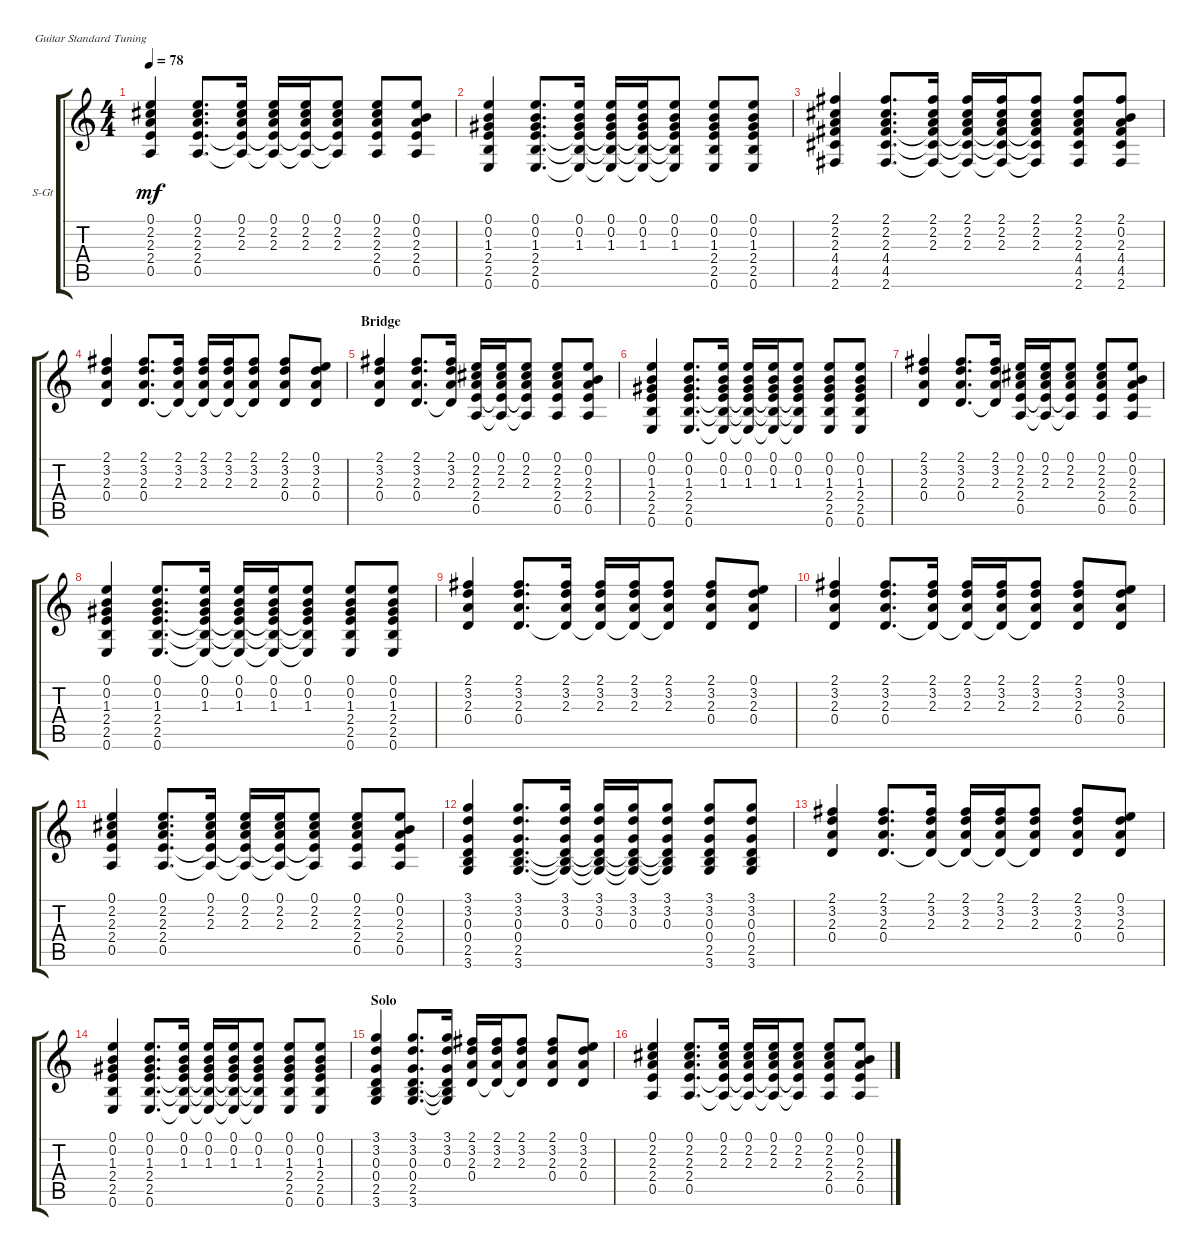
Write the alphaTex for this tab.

\defaultSystemsLayout 4
\bracketExtendMode groupsimilarinstruments
\firstSystemTrackNameOrientation horizontal
\otherSystemsTrackNameOrientation horizontal
\track ("Steel Guitar" "S-Gt") {instrument acousticguitarsteel}
\staff {score tabs}
\tuning (E4 B3 G3 D3 A2 E2)
\ts (4 4)
\scale
0.314118
\tempo 78
\accidentals auto
\clef g2
\ottava regular
\simile none
\ks c
(2.3 2.2 0.1 2.4 0.5).4{dy mf} (2.4 2.3 0.1 2.2 0.5).8{d} (2.2 0.1 2.3 0.5{t} 2.4{t}).16 (0.5{t} 0.1 2.3 2.4{t} 2.2).16 (2.2 0.1 2.3 2.4{t} 0.5{t}).16 (0.5{t} 2.4{t} 0.1 2.3 2.2).8 (2.2 2.3 0.1 2.4 0.5).8 (0.5 2.4 2.3 0.2 0.1).8 |
\scale
0.243644 (1.3 0.2 0.1 2.4 2.5 0.6).4 (2.4 1.3 0.1 0.2 2.5 0.6).8{d} (0.2 0.1 1.3 2.5{t} 2.4{t} 0.6{t}).16 (2.5{t} 0.1 1.3 2.4{t} 0.2 0.6{t}).16 (0.2 0.1 1.3 2.4{t} 2.5{t} 0.6{t}).16 (2.5{t} 2.4{t} 0.1 1.3 0.2 0.6{t}).8 (0.2 1.3 0.1 2.4 2.5 0.6).8 (2.5 2.4 1.3 0.2 0.1 0.6).8 |
\scale
0.195467 (2.3 2.2 2.1 4.4 4.5 2.6).4 (4.4 2.3 2.1 2.2 4.5 2.6).8{d} (2.2 2.1 2.3 4.5{t} 4.4{t} 2.6{t}).16 (4.5{t} 2.1 2.3 4.4{t} 2.2 2.6{t}).16 (2.2 2.1 2.3 4.4{t} 4.5{t} 2.6{t}).16 (4.5{t} 4.4{t} 2.1 2.3 2.2 2.6{t}).8 (2.2 2.3 2.1 4.4 4.5 2.6).8 (4.5 4.4 2.3 0.2 2.1 2.6).8 |
(2.3 3.2 2.1 0.4).4 (0.4 2.3 2.1 3.2).8{d} (3.2 2.1 2.3 0.4{t}).16 (2.1 2.3 0.4{t} 3.2).16 (3.2 2.1 2.3 0.4{t}).16 (0.4{t} 2.1 2.3 3.2).8 (3.2 2.3 2.1 0.4).8 (0.4 2.3 3.2 0.1).8 |
\section ("" "Bridge")
(2.3 3.2 2.1 0.4).4 (0.4 2.3 2.1 3.2).8{d} (3.2 2.1 2.3 0.4{t}).16 (0.5 0.1 2.3 2.4 2.2).16 (2.2 0.1 2.3 2.4{t} 0.5{t}).16 (0.5{t} 2.4{t} 0.1 2.3 2.2).8 (2.2 2.3 0.1 2.4 0.5).8 (0.5 2.4 2.3 0.2 0.1).8 |
(1.3 0.2 0.1 2.4 2.5 0.6).4 (2.4 1.3 0.1 0.2 2.5 0.6).8{d} (0.2 0.1 1.3 2.5{t} 2.4{t} 0.6{t}).16 (2.5{t} 0.1 1.3 2.4{t} 0.2 0.6{t}).16 (0.2 0.1 1.3 2.4{t} 2.5{t} 0.6{t}).16 (2.5{t} 2.4{t} 0.1 1.3 0.2 0.6{t}).8 (0.2 1.3 0.1 2.4 2.5 0.6).8 (2.5 2.4 1.3 0.2 0.1 0.6).8 |
(2.3 3.2 2.1 0.4).4 (0.4 2.3 2.1 3.2).8{d} (3.2 2.1 2.3 0.4{t}).16 (0.5 0.1 2.3 2.4 2.2).16 (2.2 0.1 2.3 2.4{t} 0.5{t}).16 (0.5{t} 2.4{t} 0.1 2.3 2.2).8 (2.2 2.3 0.1 2.4 0.5).8 (0.5 2.4 2.3 0.2 0.1).8 |
(1.3 0.2 0.1 2.4 2.5 0.6).4 (2.4 1.3 0.1 0.2 2.5 0.6).8{d} (0.2 0.1 1.3 2.5{t} 2.4{t} 0.6{t}).16 (2.5{t} 0.1 1.3 2.4{t} 0.2 0.6{t}).16 (0.2 0.1 1.3 2.4{t} 2.5{t} 0.6{t}).16 (2.5{t} 2.4{t} 0.1 1.3 0.2 0.6{t}).8 (0.2 1.3 0.1 2.4 2.5 0.6).8 (2.5 2.4 1.3 0.2 0.1 0.6).8 |
(2.3 3.2 2.1 0.4).4 (0.4 2.3 2.1 3.2).8{d} (3.2 2.1 2.3 0.4{t}).16 (2.1 2.3 0.4{t} 3.2).16 (3.2 2.1 2.3 0.4{t}).16 (0.4{t} 2.1 2.3 3.2).8 (3.2 2.3 2.1 0.4).8 (0.4 2.3 3.2 0.1).8 |
(2.3 3.2 2.1 0.4).4 (0.4 2.3 2.1 3.2).8{d} (3.2 2.1 2.3 0.4{t}).16 (2.1 2.3 0.4{t} 3.2).16 (3.2 2.1 2.3 0.4{t}).16 (0.4{t} 2.1 2.3 3.2).8 (3.2 2.3 2.1 0.4).8 (0.4 2.3 3.2 0.1).8 |
(2.3 2.2 0.1 2.4 0.5).4 (2.4 2.3 0.1 2.2 0.5).8{d} (2.2 0.1 2.3 0.5{t} 2.4{t}).16 (0.5{t} 0.1 2.3 2.4{t} 2.2).16 (2.2 0.1 2.3 2.4{t} 0.5{t}).16 (0.5{t} 2.4{t} 0.1 2.3 2.2).8 (2.2 2.3 0.1 2.4 0.5).8 (0.5 2.4 2.3 0.2 0.1).8 |
(0.3 3.2 3.1 0.4 3.6 2.5).4 (0.4 0.3 3.1 3.2 2.5 3.6).8{d} (3.2 3.1 0.3 0.4{t} 3.6{t} 2.5{t}).16 (3.1 0.3 0.4{t} 3.2 3.6{t} 2.5{t}).16 (3.2 3.1 0.3 0.4{t} 3.6{t} 2.5{t}).16 (0.4{t} 3.1 0.3 3.2 3.6{t} 2.5{t}).8 (3.2 0.3 3.1 0.4 2.5 3.6).8 (0.4 0.3 3.2 3.1 2.5 3.6).8 |
(2.3 3.2 2.1 0.4).4 (0.4 2.3 2.1 3.2).8{d} (3.2 2.1 2.3 0.4{t}).16 (2.1 2.3 0.4{t} 3.2).16 (3.2 2.1 2.3 0.4{t}).16 (0.4{t} 2.1 2.3 3.2).8 (3.2 2.3 2.1 0.4).8 (0.4 2.3 3.2 0.1).8 |
(1.3 0.2 0.1 2.4 2.5 0.6).4 (2.4 1.3 0.1 0.2 2.5 0.6).8{d} (0.2 0.1 1.3 2.5{t} 2.4{t} 0.6{t}).16 (2.5{t} 0.1 1.3 2.4{t} 0.2 0.6{t}).16 (0.2 0.1 1.3 2.4{t} 2.5{t} 0.6{t}).16 (2.5{t} 2.4{t} 0.1 1.3 0.2 0.6{t}).8 (0.2 1.3 0.1 2.4 2.5 0.6).8 (2.5 2.4 1.3 0.2 0.1 0.6).8 |
\section ("" "Solo")
(0.3 3.2 3.1 0.4 3.6 2.5).4 (0.4 0.3 3.1 3.2 2.5 3.6).8{d} (3.2 3.1 0.3 0.4{t} 3.6{t} 2.5{t}).16 (2.1 2.3 0.4 3.2).16 (3.2 2.1 2.3 0.4{t}).16 (0.4{t} 2.1 2.3 3.2).8 (3.2 2.3 2.1 0.4).8 (0.4 2.3 3.2 0.1).8 |
(2.3 2.2 0.1 2.4 0.5).4 (2.4 2.3 0.1 2.2 0.5).8{d} (2.2 0.1 2.3 0.5{t} 2.4{t}).16 (0.5{t} 0.1 2.3 2.4{t} 2.2).16 (2.2 0.1 2.3 2.4{t} 0.5{t}).16 (0.5{t} 2.4{t} 0.1 2.3 2.2).8 (2.2 2.3 0.1 2.4 0.5).8 (0.5 2.4 2.3 0.2 0.1).8
